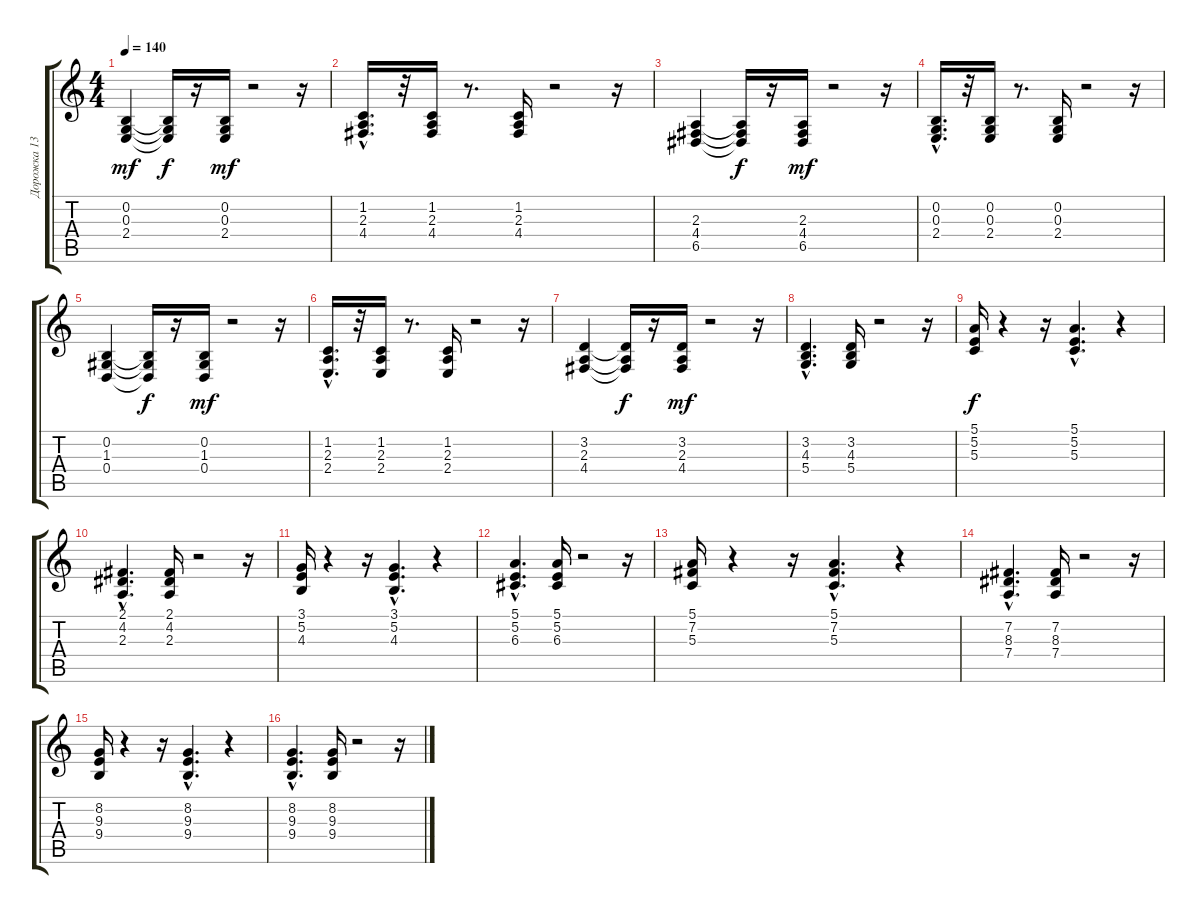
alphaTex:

\track ("Дорожка 13" "Дорожка 13") {instrument acousticgrandpiano}
\staff {score tabs}
\tuning (E4 B3 G3 D3 A2 E2) {hide}
\ts (4 4)
\tempo 140
\clef g2
\ks c
(0.2 0.3 2.4).4{dy mf volume 5} (0.2{t} 0.3{t} 2.4{t}).16{dy f} r.16 (0.2 0.3 2.4).16{dy mf} r.2 r.16 |
(1.2{hac} 2.3{hac} 4.4{hac}).16{d} r.32 (1.2 2.3 4.4).16 r.8{d} (1.2 2.3 4.4).16 r.2 r.16 |
(2.3 4.4 6.5).4 (2.3{t} 4.4{t} 6.5{t}).16{dy f} r.16 (2.3 4.4 6.5).16{dy mf} r.2 r.16 |
(0.2{hac} 0.3{hac} 2.4{hac}).16{d} r.32 (0.2 0.3 2.4).16 r.8{d} (0.2 0.3 2.4).16 r.2 r.16 |
(0.2 1.3 0.4).4 (0.2{t} 1.3{t} 0.4{t}).16{dy f} r.16 (0.2 1.3 0.4).16{dy mf} r.2 r.16 |
(1.2{hac} 2.3{hac} 2.4{hac}).16{d} r.32 (1.2 2.3 2.4).16 r.8{d} (1.2 2.3 2.4).16 r.2 r.16 |
(3.2 2.3 4.4).4 (3.2{t} 2.3{t} 4.4{t}).16{dy f} r.16 (3.2 2.3 4.4).16{dy mf} r.2 r.16 |
(3.2{hac} 4.3{hac} 5.4{hac}).4{d} (3.2 4.3 5.4).16 r.2 r.16 |
(5.1 5.2 5.3).16{dy f volume 5} r.4 r.16 (5.1{hac} 5.2{hac} 5.3{hac}).4{d} r.4 |
(2.1{hac} 4.2{hac} 2.3{hac}).4{d} (2.1 4.2 2.3).16 r.2 r.16 |
(3.1 5.2 4.3).16 r.4 r.16 (3.1{hac} 5.2{hac} 4.3{hac}).4{d} r.4 |
(5.1{hac} 5.2{hac} 6.3{hac}).4{d} (5.1 5.2 6.3).16 r.2 r.16 |
(5.1 7.2 5.3).16 r.4 r.16 (5.1{hac} 7.2{hac} 5.3{hac}).4{d} r.4 |
(7.2{hac} 8.3{hac} 7.4{hac}).4{d} (7.2 8.3 7.4).16 r.2 r.16 |
(8.2 9.3 9.4).16 r.4 r.16 (8.2{hac} 9.3{hac} 9.4{hac}).4{d} r.4 |
(8.2{hac} 9.3{hac} 9.4{hac}).4{d} (8.2 9.3 9.4).16 r.2 r.16
